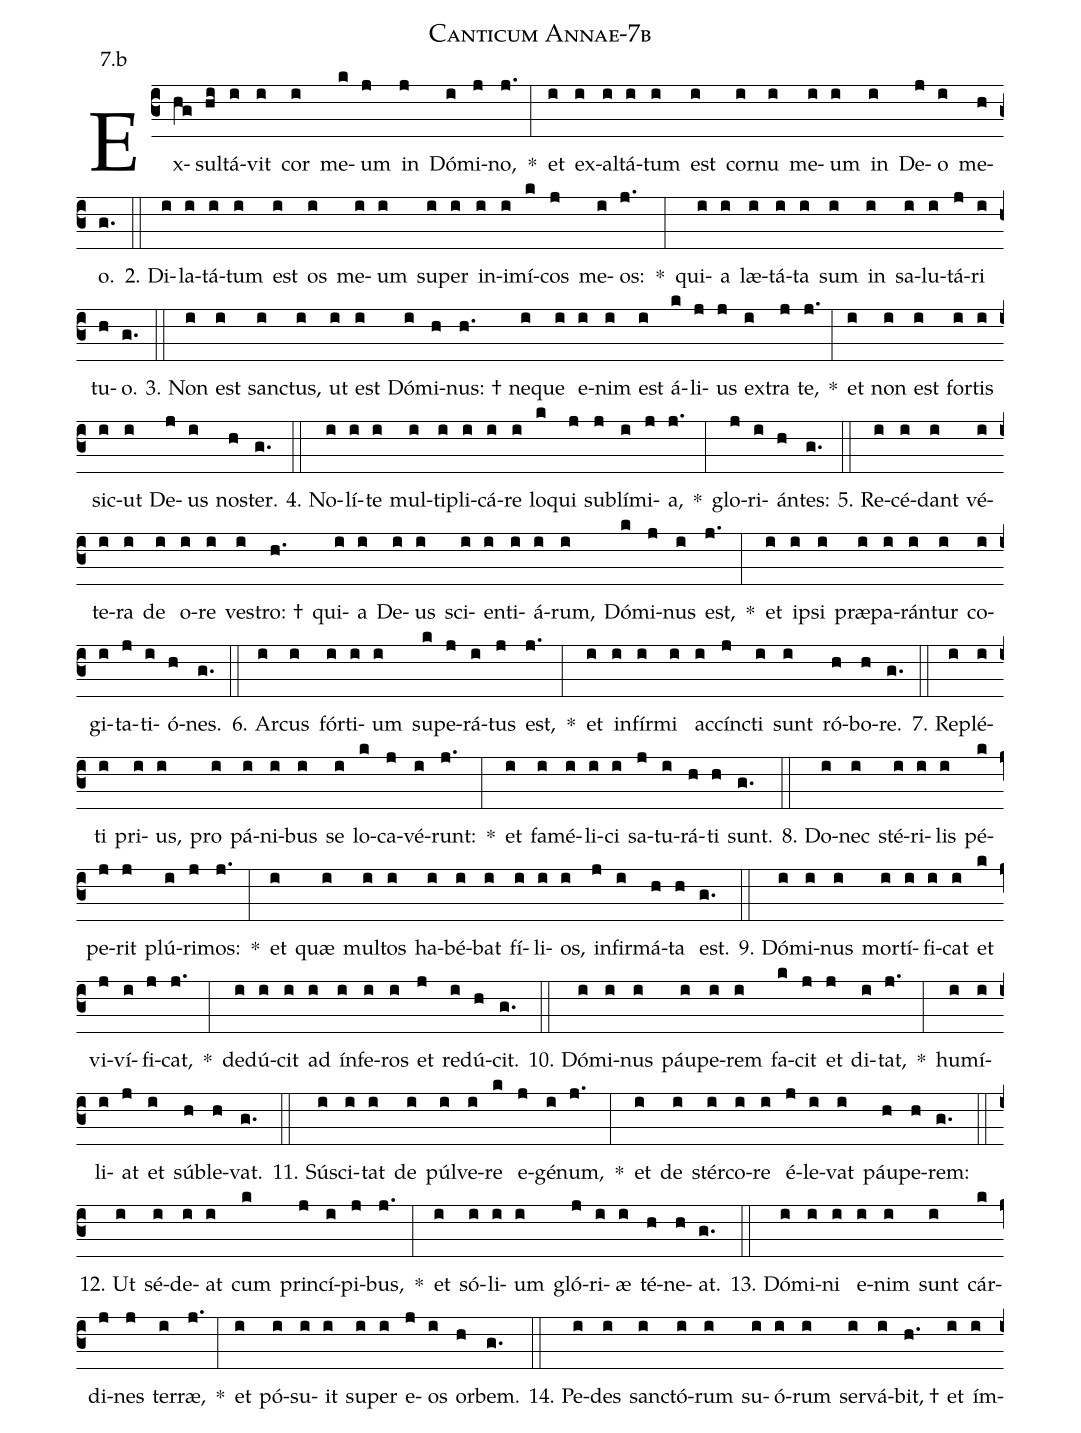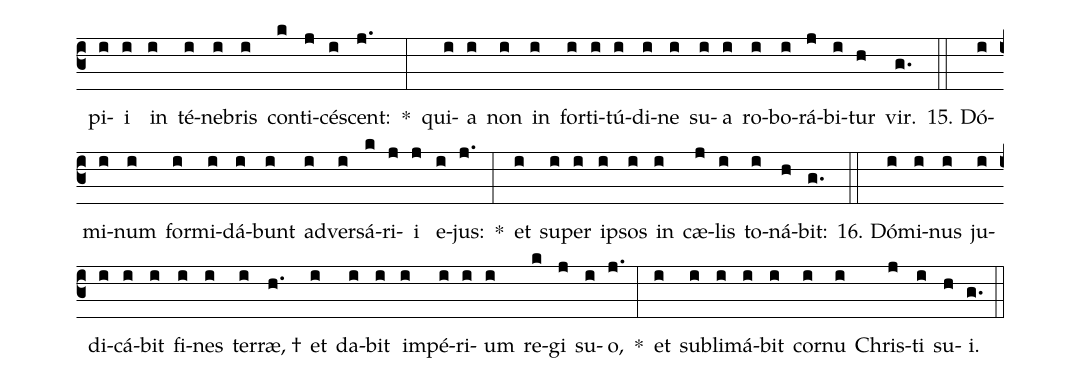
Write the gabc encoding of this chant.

name: Canticum Annae-7b;
annotation: 7.b;
%%
(c3)Ex(hg)sul(hi)tá(i)vit(i) cor(i) me(k)um(j) in(j) Dó(i)mi(j)no,(j.) *(:) et(i) ex(i)al(i)tá(i)tum(i) est(i) cor(i)nu(i) me(i)um(i) in(i) De(j)o(i) me(h)o.(g.) (::)
2. Di(i)la(i)tá(i)tum(i) est(i) os(i) me(i)um(i) su(i)per(i) in(i)i(i)mí(k)cos(j) me(i)os:(j.) *(:) qui(i)a(i) læ(i)tá(i)ta(i) sum(i) in(i) sa(i)lu(i)tá(j)ri(i) tu(h)o.(g.) (::)
3. Non(i) est(i) sanc(i)tus,(i) ut(i) est(i) Dó(i)mi(h)nus: †(h.) ne(i)que(i) e(i)nim(i) est(i) á(k)li(j)us(j) ex(i)tra(j) te,(j.) *(:) et(i) non(i) est(i) for(i)tis(i) sic(i)ut(i) De(j)us(i) nos(h)ter.(g.) (::)
4. No(i)lí(i)te(i) mul(i)ti(i)pli(i)cá(i)re(i) lo(k)qui(j) sub(j)lí(i)mi(j)a,(j.) *(:) glo(j)ri(i)án(h)tes:(g.) (::)
5. Re(i)cé(i)dant(i) vé(i)te(i)ra(i) de(i) o(i)re(i) ves(i)tro: †(h.) qui(i)a(i) De(i)us(i) sci(i)en(i)ti(i)á(i)rum,(i) Dó(k)mi(j)nus(i) est,(j.) *(:) et(i) ip(i)si(i) præ(i)pa(i)rán(i)tur(i) co(i)gi(i)ta(j)ti(i)ó(h)nes.(g.) (::)
6. Ar(i)cus(i) fór(i)ti(i)um(i) su(k)pe(j)rá(i)tus(j) est,(j.) *(:) et(i) in(i)fír(i)mi(i) ac(i)cínc(j)ti(i) sunt(i) ró(h)bo(h)re.(g.) (::)
7. Re(i)plé(i)ti(i) pri(i)us,(i) pro(i) pá(i)ni(i)bus(i) se(i) lo(k)ca(j)vé(i)runt:(j.) *(:) et(i) fa(i)mé(i)li(i)ci(i) sa(j)tu(i)rá(h)ti(h) sunt.(g.) (::)
8. Do(i)nec(i) sté(i)ri(i)lis(i) pé(k)pe(j)rit(j) plú(i)ri(j)mos:(j.) *(:) et(i) quæ(i) mul(i)tos(i) ha(i)bé(i)bat(i) fí(i)li(i)os,(i) in(j)fir(i)má(h)ta(h) est.(g.) (::)
9. Dó(i)mi(i)nus(i) mor(i)tí(i)fi(i)cat(i) et(k) vi(j)ví(i)fi(j)cat,(j.) *(:) de(i)dú(i)cit(i) ad(i) ín(i)fe(i)ros(i) et(j) re(i)dú(h)cit.(g.) (::)
10. Dó(i)mi(i)nus(i) páu(i)pe(i)rem(i) fa(k)cit(j) et(j) di(i)tat,(j.) *(:) hu(i)mí(i)li(i)at(j) et(i) súb(h)le(h)vat.(g.) (::)
11. Sú(i)sci(i)tat(i) de(i) púl(i)ve(i)re(k) e(j)gé(i)num,(j.) *(:) et(i) de(i) stér(i)co(i)re(i) é(j)le(i)vat(i) páu(h)pe(h)rem:(g.) (::)
12. Ut(i) sé(i)de(i)at(i) cum(k) prin(j)cí(i)pi(j)bus,(j.) *(:) et(i) só(i)li(i)um(i) gló(j)ri(i)æ(i) té(h)ne(h)at.(g.) (::)
13. Dó(i)mi(i)ni(i) e(i)nim(i) sunt(i) cár(k)di(j)nes(j) ter(i)ræ,(j.) *(:) et(i) pó(i)su(i)it(i) su(i)per(i) e(j)os(i) or(h)bem.(g.) (::)
14. Pe(i)des(i) sanc(i)tó(i)rum(i) su(i)ó(i)rum(i) ser(i)vá(i)bit, †(h.) et(i) ím(i)pi(i)i(i) in(i) té(i)ne(i)bris(i) con(k)ti(j)cé(i)scent:(j.) *(:) qui(i)a(i) non(i) in(i) for(i)ti(i)tú(i)di(i)ne(i) su(i)a(i) ro(i)bo(i)rá(j)bi(i)tur(h) vir.(g.) (::)
15. Dó(i)mi(i)num(i) for(i)mi(i)dá(i)bunt(i) ad(i)ver(i)sá(k)ri(j)i(j) e(i)jus:(j.) *(:) et(i) su(i)per(i) ip(i)sos(i) in(i) cæ(j)lis(i) to(i)ná(h)bit:(g.) (::)
16. Dó(i)mi(i)nus(i) ju(i)di(i)cá(i)bit(i) fi(i)nes(i) ter(i)ræ, †(h.) et(i) da(i)bit(i) im(i)pé(i)ri(i)um(i) re(k)gi(j) su(i)o,(j.) *(:) et(i) sub(i)li(i)má(i)bit(i) cor(i)nu(i) Chris(j)ti(i) su(h)i.(g.) (::)
